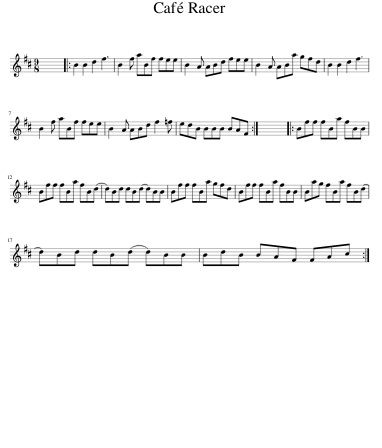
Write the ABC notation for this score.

X:1
L:1/8
M:9/8
I:linebreak $
K:Bmin
V:1 treble
V:1
 x9 |: B2 B2 d2 f3 | B2 f aBf fee | B2 A ABd fee | B2 A ABa gfd | %5
 B2 B2 d2 f3 |$ B2 f aBf fee | B2 A ABd f2 =f | edB BBB BAF :| x9 |: %10
 Bff fBa fBB |$ Bff fBa fB(d | d)Bd dB(d d)BB | Bff fBa gfd | Bff fBa fBB | %15
 Bag fBa fB(d |$ d)Bd dB(d d)BB | BdB BAF FAc :| %18
